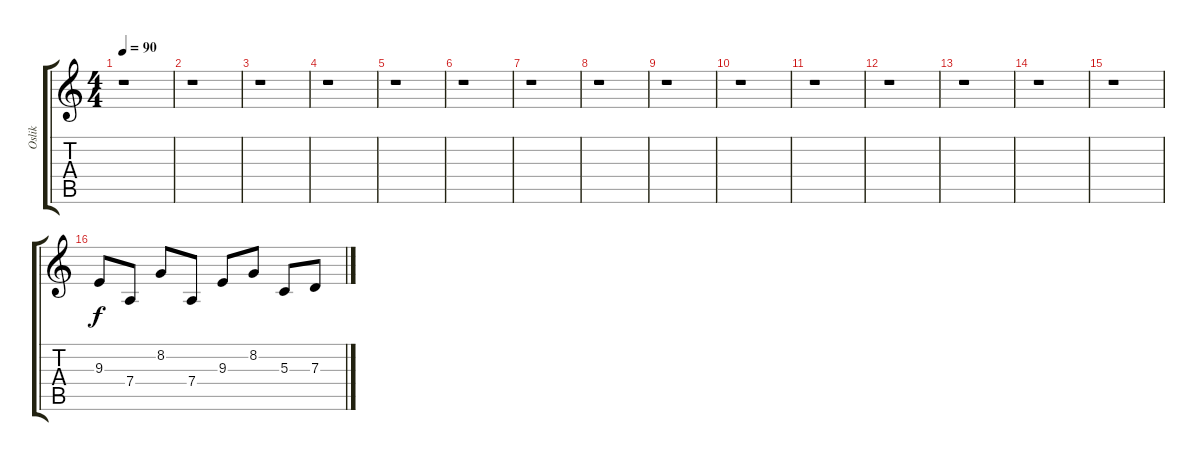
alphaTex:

\track ("Oslik" "Oslik") {instrument lead8bassandlead}
\staff {score tabs}
\tuning (E4 B3 G3 D3 A2 E2) {hide}
\ts (4 4)
\tempo 90
\clef g2
\ks c
r.1{dy f} |
r.1 |
r.1 |
r.1 |
r.1 |
r.1 |
r.1 |
r.1 |
r.1 |
r.1 |
r.1 |
r.1 |
r.1 |
r.1 |
r.1 |
9.3.8 7.4.8 8.2.8 7.4.8 9.3.8 8.2.8 5.3.8 7.3.8
